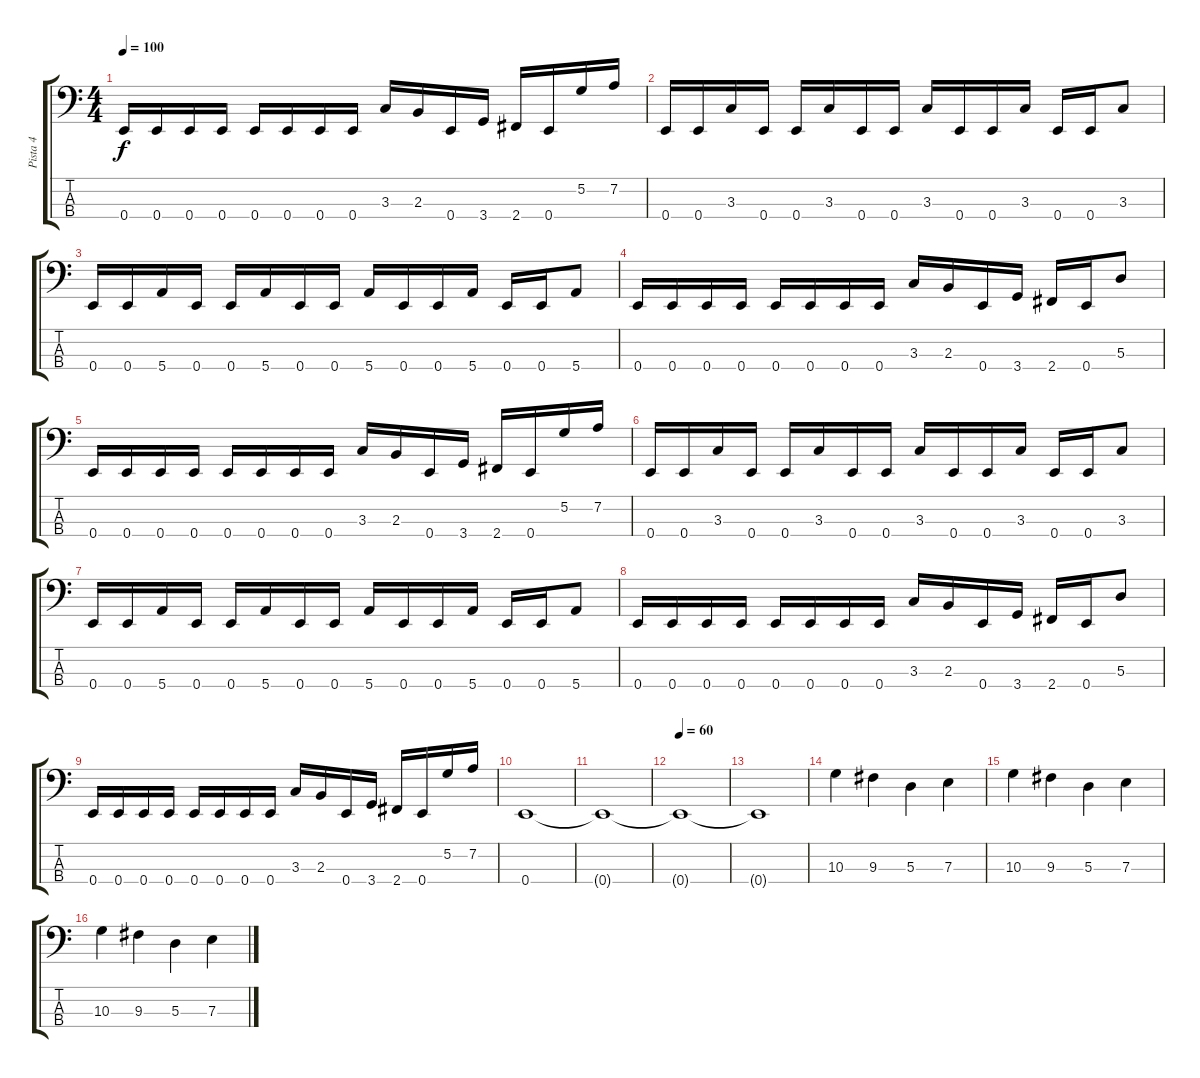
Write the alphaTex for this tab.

\track ("Pista 4" "Pista 4") {instrument electricbassfinger}
\staff {score tabs}
\tuning (G2 D2 A1 E1) {hide}
\ts (4 4)
\tempo 100
\clef f4
\ks c
0.4.16{dy f} 0.4.16 0.4.16 0.4.16 0.4.16 0.4.16 0.4.16 0.4.16 3.3.16 2.3.16 0.4.16 3.4.16 2.4.16 0.4.16 5.2.16 7.2.16 |
0.4.16 0.4.16 3.3.16 0.4.16 0.4.16 3.3.16 0.4.16 0.4.16 3.3.16 0.4.16 0.4.16 3.3.16 0.4.16 0.4.16 3.3.8 |
0.4.16 0.4.16 5.4.16 0.4.16 0.4.16 5.4.16 0.4.16 0.4.16 5.4.16 0.4.16 0.4.16 5.4.16 0.4.16 0.4.16 5.4.8 |
0.4.16 0.4.16 0.4.16 0.4.16 0.4.16 0.4.16 0.4.16 0.4.16 3.3.16 2.3.16 0.4.16 3.4.16 2.4.16 0.4.16 5.3.8 |
0.4.16 0.4.16 0.4.16 0.4.16 0.4.16 0.4.16 0.4.16 0.4.16 3.3.16 2.3.16 0.4.16 3.4.16 2.4.16 0.4.16 5.2.16 7.2.16 |
0.4.16 0.4.16 3.3.16 0.4.16 0.4.16 3.3.16 0.4.16 0.4.16 3.3.16 0.4.16 0.4.16 3.3.16 0.4.16 0.4.16 3.3.8 |
0.4.16 0.4.16 5.4.16 0.4.16 0.4.16 5.4.16 0.4.16 0.4.16 5.4.16 0.4.16 0.4.16 5.4.16 0.4.16 0.4.16 5.4.8 |
0.4.16 0.4.16 0.4.16 0.4.16 0.4.16 0.4.16 0.4.16 0.4.16 3.3.16 2.3.16 0.4.16 3.4.16 2.4.16 0.4.16 5.3.8 |
0.4.16 0.4.16 0.4.16 0.4.16 0.4.16 0.4.16 0.4.16 0.4.16 3.3.16 2.3.16 0.4.16 3.4.16 2.4.16 0.4.16 5.2.16 7.2.16 |
0.4.1 |
0.4{t}.1 |
\tempo 60
0.4{t}.1 |
0.4{t}.1 |
10.3.4 9.3.4 5.3.4 7.3.4 |
10.3.4 9.3.4 5.3.4 7.3.4 |
10.3.4 9.3.4 5.3.4 7.3.4
